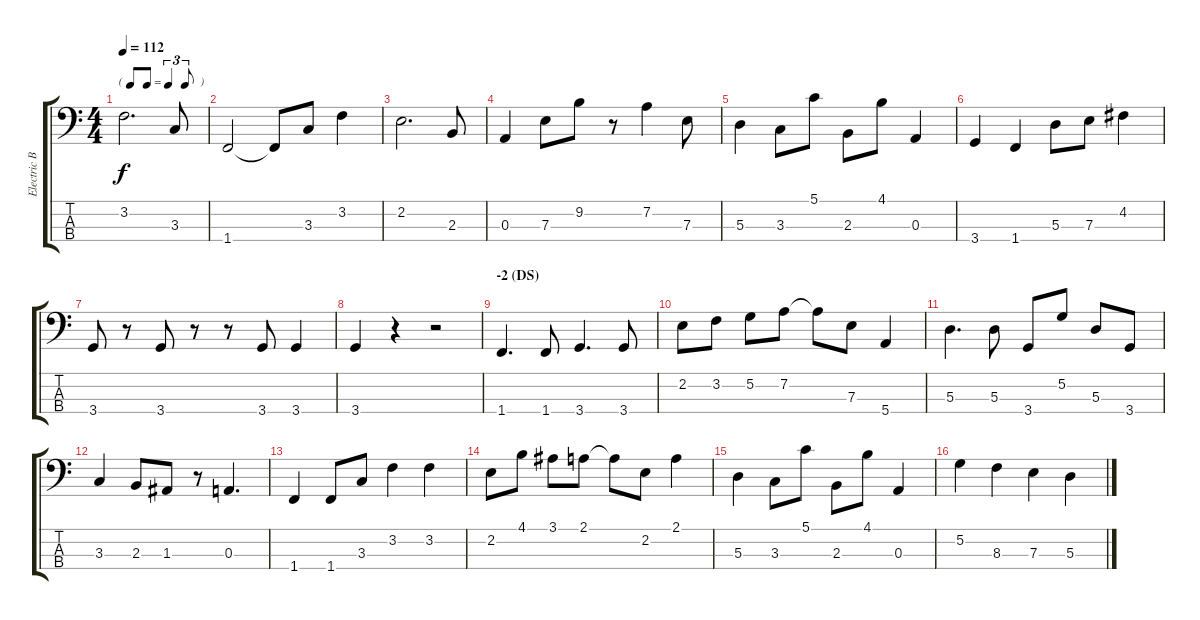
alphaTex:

\track ("Electric Bass" "Electric B") {instrument electricbassfinger}
\staff {score tabs}
\tuning (G2 D2 A1 E1) {hide}
\ts (4 4)
\tf triplet8th
\section ("" "")
\tempo 112
\clef f4
\ks c
3.2.2{d dy f} 3.3.8 |
1.4.2 1.4{t}.8 3.3.8 3.2.4 |
2.2.2{d} 2.3.8 |
0.3.4 7.3.8 9.2.8 r.8 7.2.4 7.3.8 |
5.3.4 3.3.8 5.1.8 2.3.8 4.1.8 0.3.4 |
3.4.4 1.4.4 5.3.8 7.3.8 4.2.4 |
3.4.8 r.8 3.4.8 r.8 r.8 3.4.8 3.4.4 |
3.4.4 r.4 r.2 |
\section ("" "-2 (DS)")
1.4.4{d} 1.4.8 3.4.4{d} 3.4.8 |
2.2.8 3.2.8 5.2.8 7.2.8 7.2{t}.8 7.3.8 5.4.4 |
5.3.4{d} 5.3.8 3.4.8 5.2.8 5.3.8 3.4.8 |
3.3.4 2.3.8 1.3.8 r.8 0.3.4{d} |
1.4.4 1.4.8 3.3.8 3.2.4 3.2.4 |
2.2.8 4.1.8 3.1.8 2.1.8 2.1{t}.8 2.2.8 2.1.4 |
5.3.4 3.3.8 5.1.8 2.3.8 4.1.8 0.3.4 |
5.2.4 8.3.4 7.3.4 5.3.4
